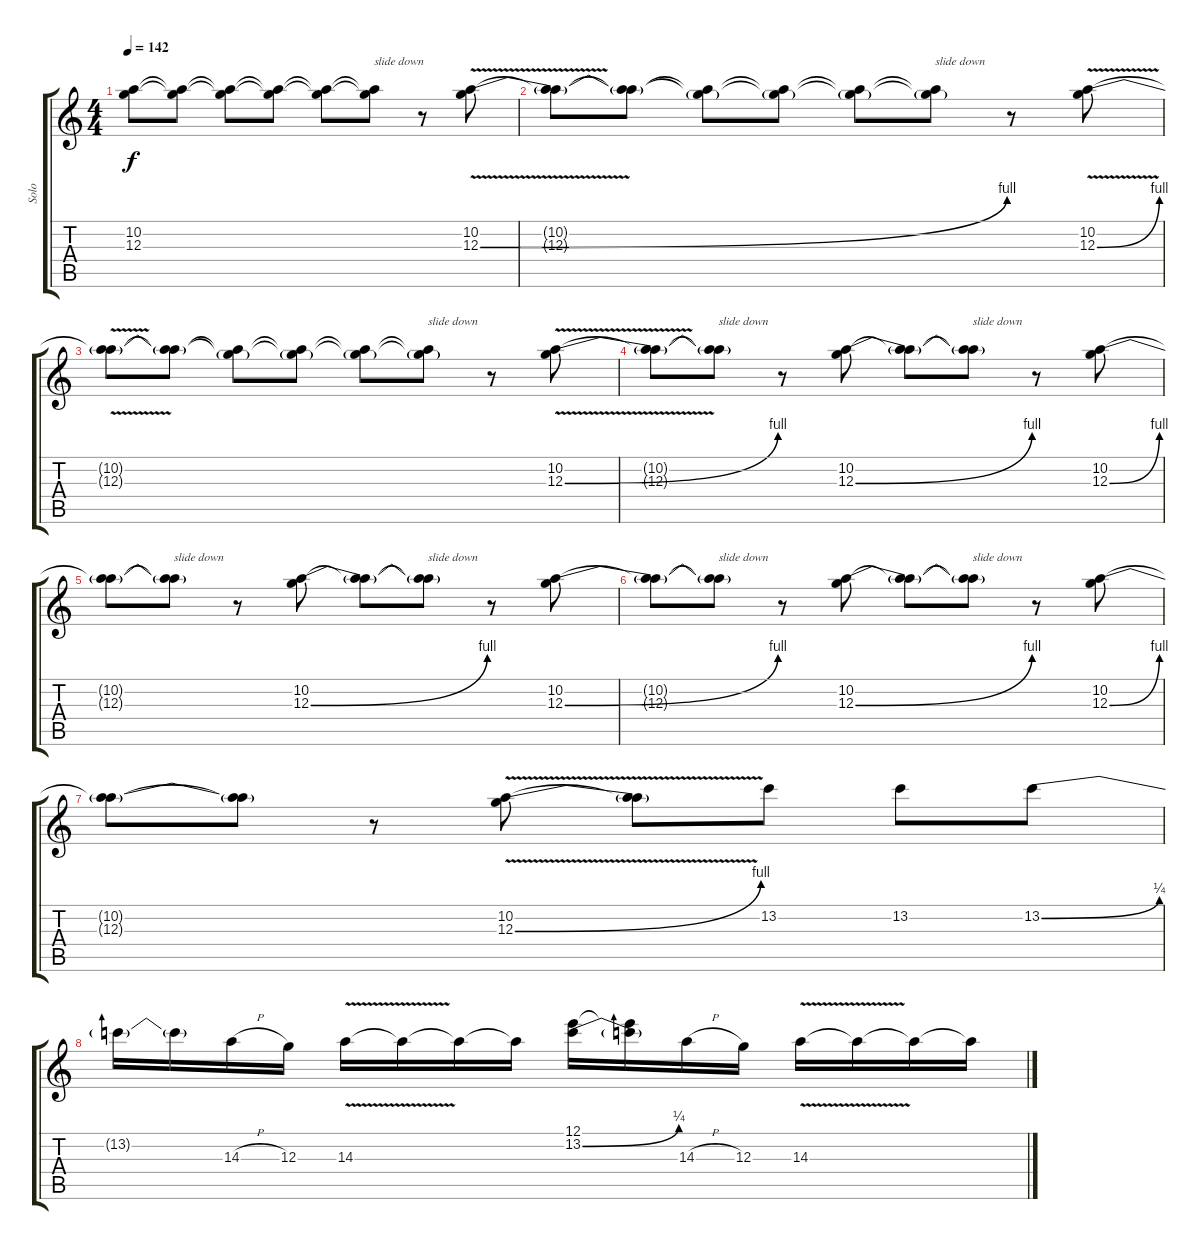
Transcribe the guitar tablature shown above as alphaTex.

\track ("Solo" "Solo") {instrument distortionguitar}
\staff {score tabs}
\tuning (E4 B3 G3 D3 A2 E2) {hide}
\ts (4 4)
\tempo 142
\clef g2
\ks c
(10.2{t} 12.3{t}).8{dy f} (10.2{t} 12.3{t}).8 (10.2{t} 12.3{t}).8 (10.2{t} 12.3{t}).8 (10.2{t} 12.3{t}).8 (10.2{t} 12.3{t}).8{txt "slide down"} r.8 (10.2{v} 12.3{be (bend 0 0 60 4) v}).8 |
(10.2{t} 12.3{t}).8 (10.2{t} 12.3{t}).8 (10.2{t} 12.3{t}).8 (10.2{t} 12.3{t}).8 (10.2{t} 12.3{t}).8 (10.2{t} 12.3{t}).8{txt "slide down"} r.8 (10.2{v} 12.3{be (bend 0 0 60 4) v}).8 |
(10.2{t} 12.3{t}).8 (10.2{t} 12.3{t}).8 (10.2{t} 12.3{t}).8 (10.2{t} 12.3{t}).8 (10.2{t} 12.3{t}).8 (10.2{t} 12.3{t}).8{txt "slide down"} r.8 (10.2{v} 12.3{be (bend 0 0 60 4) v}).8 |
(10.2{t} 12.3{t}).8 (10.2{t} 12.3{t}).8{txt "slide down"} r.8 (10.2 12.3{be (bend 0 0 60 4)}).8 (10.2{t} 12.3{t}).8 (10.2{t} 12.3{t}).8{txt "slide down"} r.8 (10.2 12.3{be (bend 0 0 60 4)}).8 |
(10.2{t} 12.3{t}).8 (10.2{t} 12.3{t}).8{txt "slide down"} r.8 (10.2 12.3{be (bend 0 0 60 4)}).8 (10.2{t} 12.3{t}).8 (10.2{t} 12.3{t}).8{txt "slide down"} r.8 (10.2 12.3{be (bend 0 0 60 4)}).8 |
(10.2{t} 12.3{t}).8 (10.2{t} 12.3{t}).8{txt "slide down"} r.8 (10.2 12.3{be (bend 0 0 60 4)}).8 (10.2{t} 12.3{t}).8 (10.2{t} 12.3{t}).8{txt "slide down"} r.8 (10.2 12.3{be (bend 0 0 60 4)}).8 |
(10.2{t} 12.3{t}).8 (10.2{t} 12.3{t}).8 r.8 (10.2{v} 12.3{be (bend 0 0 60 4) v}).8 (10.2{t} 12.3{t}).8 13.2.8 13.2.8 13.2{be (bend 0 0 60 1)}.8 |
13.2{t}.16 13.2{t}.16 14.3{h}.16 12.3.16 14.3{v}.16 14.3{t}.16 14.3{t}.16 14.3{t}.16 (12.1 13.2{be (bend 0 0 60 1)}).16 (12.1{t} 13.2{t}).16 14.3{h}.16 12.3.16 14.3{v}.16 14.3{t}.16 14.3{t}.16 14.3{t}.16
